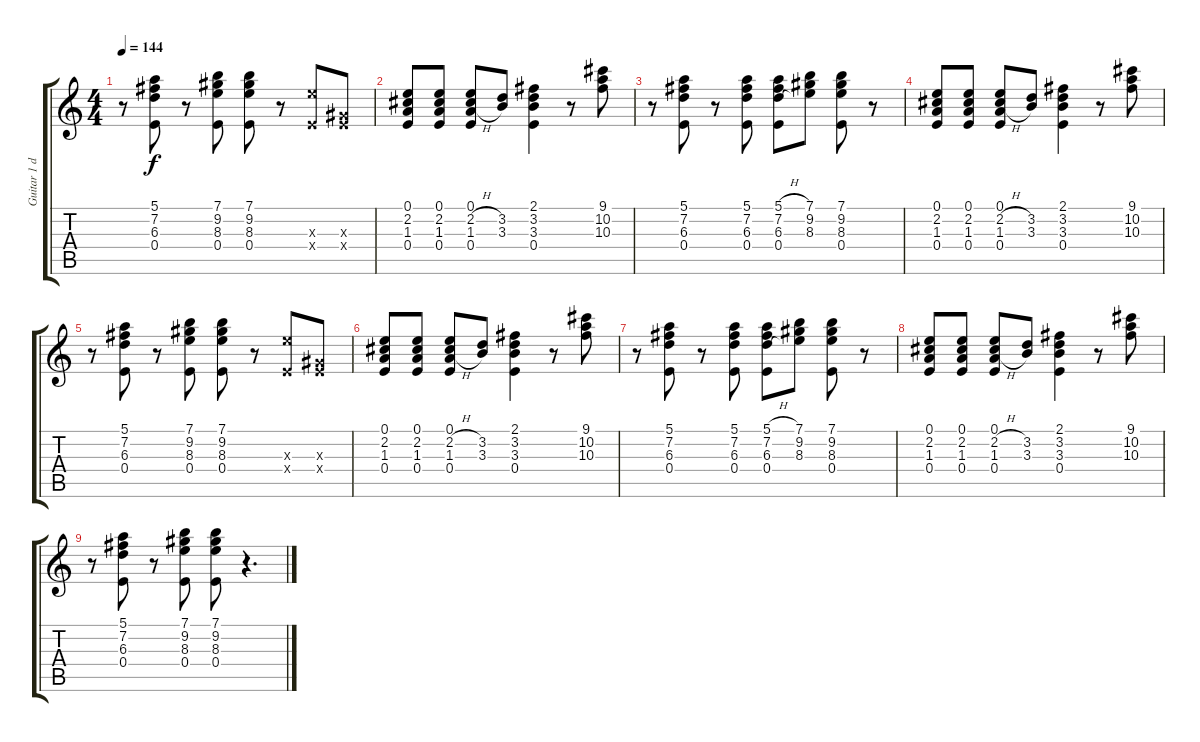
\track ("Guitar 1 doubled" "Guitar 1 d") {instrument acousticguitarsteel}
\staff {score tabs}
\tuning (E4 B3 Ab3 E3 B2 E2) {hide}
\ts (4 4)
\tempo 144
\clef g2
\ks c
r.8{dy f} (5.1 7.2 6.3 0.4).8 r.8 (7.1 9.2 8.3 0.4).8 (7.1 9.2 8.3 0.4).8 r.8 (8.3{x} 0.4{x}).8 (0.3{x} 0.4{x}).8 |
(0.1 2.2 1.3 0.4).8 (0.1 2.2 1.3 0.4).8 (0.1 2.2{h} 1.3{h} 0.4).8 (3.2 3.3).8 (2.1 3.2 3.3 0.4).4 r.8 (9.1 10.2 10.3).8 |
r.8 (5.1 7.2 6.3 0.4).8 r.8 (5.1 7.2 6.3 0.4).8 (5.1{h} 7.2{h} 6.3{h} 0.4).8 (7.1 9.2 8.3).8 (7.1 9.2 8.3 0.4).8 r.8 |
(0.1 2.2 1.3 0.4).8 (0.1 2.2 1.3 0.4).8 (0.1 2.2{h} 1.3{h} 0.4).8 (3.2 3.3).8 (2.1 3.2 3.3 0.4).4 r.8 (9.1 10.2 10.3).8 |
r.8 (5.1 7.2 6.3 0.4).8 r.8 (7.1 9.2 8.3 0.4).8 (7.1 9.2 8.3 0.4).8 r.8 (8.3{x} 0.4{x}).8 (0.3{x} 0.4{x}).8 |
(0.1 2.2 1.3 0.4).8 (0.1 2.2 1.3 0.4).8 (0.1 2.2{h} 1.3{h} 0.4).8 (3.2 3.3).8 (2.1 3.2 3.3 0.4).4 r.8 (9.1 10.2 10.3).8 |
r.8 (5.1 7.2 6.3 0.4).8 r.8 (5.1 7.2 6.3 0.4).8 (5.1{h} 7.2{h} 6.3{h} 0.4).8 (7.1 9.2 8.3).8 (7.1 9.2 8.3 0.4).8 r.8 |
(0.1 2.2 1.3 0.4).8 (0.1 2.2 1.3 0.4).8 (0.1 2.2{h} 1.3{h} 0.4).8 (3.2 3.3).8 (2.1 3.2 3.3 0.4).4 r.8 (9.1 10.2 10.3).8 |
r.8 (5.1 7.2 6.3 0.4).8 r.8 (7.1 9.2 8.3 0.4).8 (7.1 9.2 8.3 0.4).8 r.4{d}
